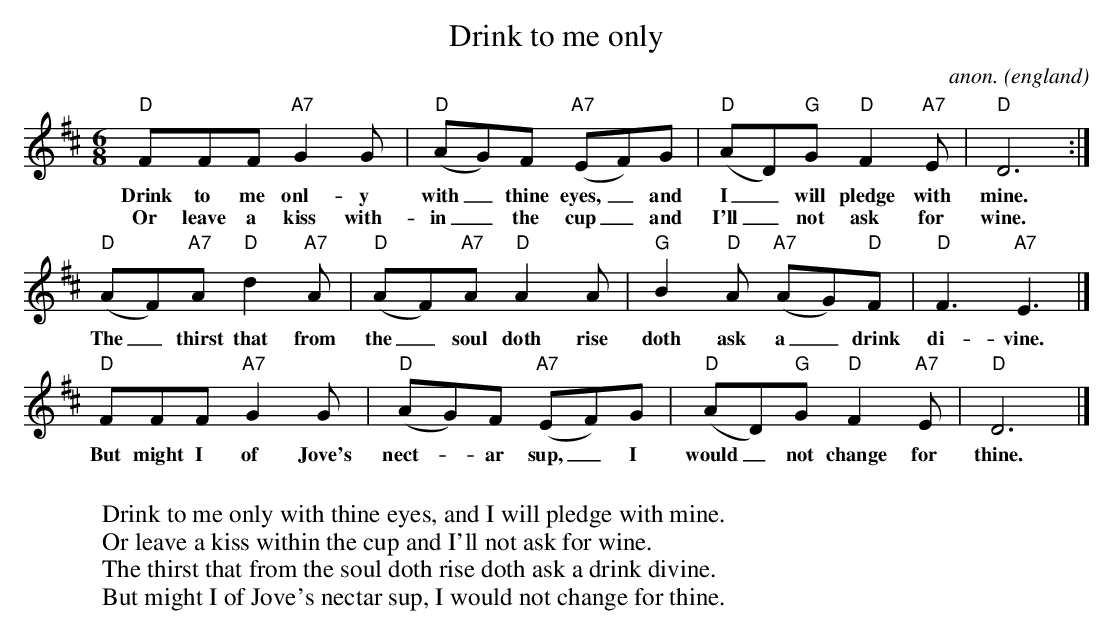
X:1
T:Drink to me only
O:england
C:anon.
M:6/8
L:1/8
K:D
"D"FFF "A7"G2G|"D"(AG)F "A7"(EF)G|"D"(AD)"G"G "D"F2"A7"E|"D"D6:|
w:Drink to me onl-y with_ thine eyes,_ and I_ will pledge with mine.
w:Or leave a kiss with-in_ the cup_ and I'll_ not ask for wine.
"D"(AF)"A7"A "D"d2"A7"A|"D"(AF)"A7"A "D"A2A|"G"B2"D"A "A7"(AG)"D"F|"D"F3 "A7"E3|]
w:The_ thirst that from the_ soul doth rise doth ask a_ drink di-vine.
"D"FFF "A7"G2G|"D"(AG)F "A7"(EF)G|"D"(AD)"G"G "D"F2"A7"E|"D"D6|]
w:But might I of Jove's nect-_ar sup,_ I would_ not change for thine.
W:
W:Drink to me only with thine eyes, and I will pledge with mine.
W:Or leave a kiss within the cup and I'll not ask for wine.
W:The thirst that from the soul doth rise doth ask a drink divine.
W:But might I of Jove's nectar sup, I would not change for thine.
